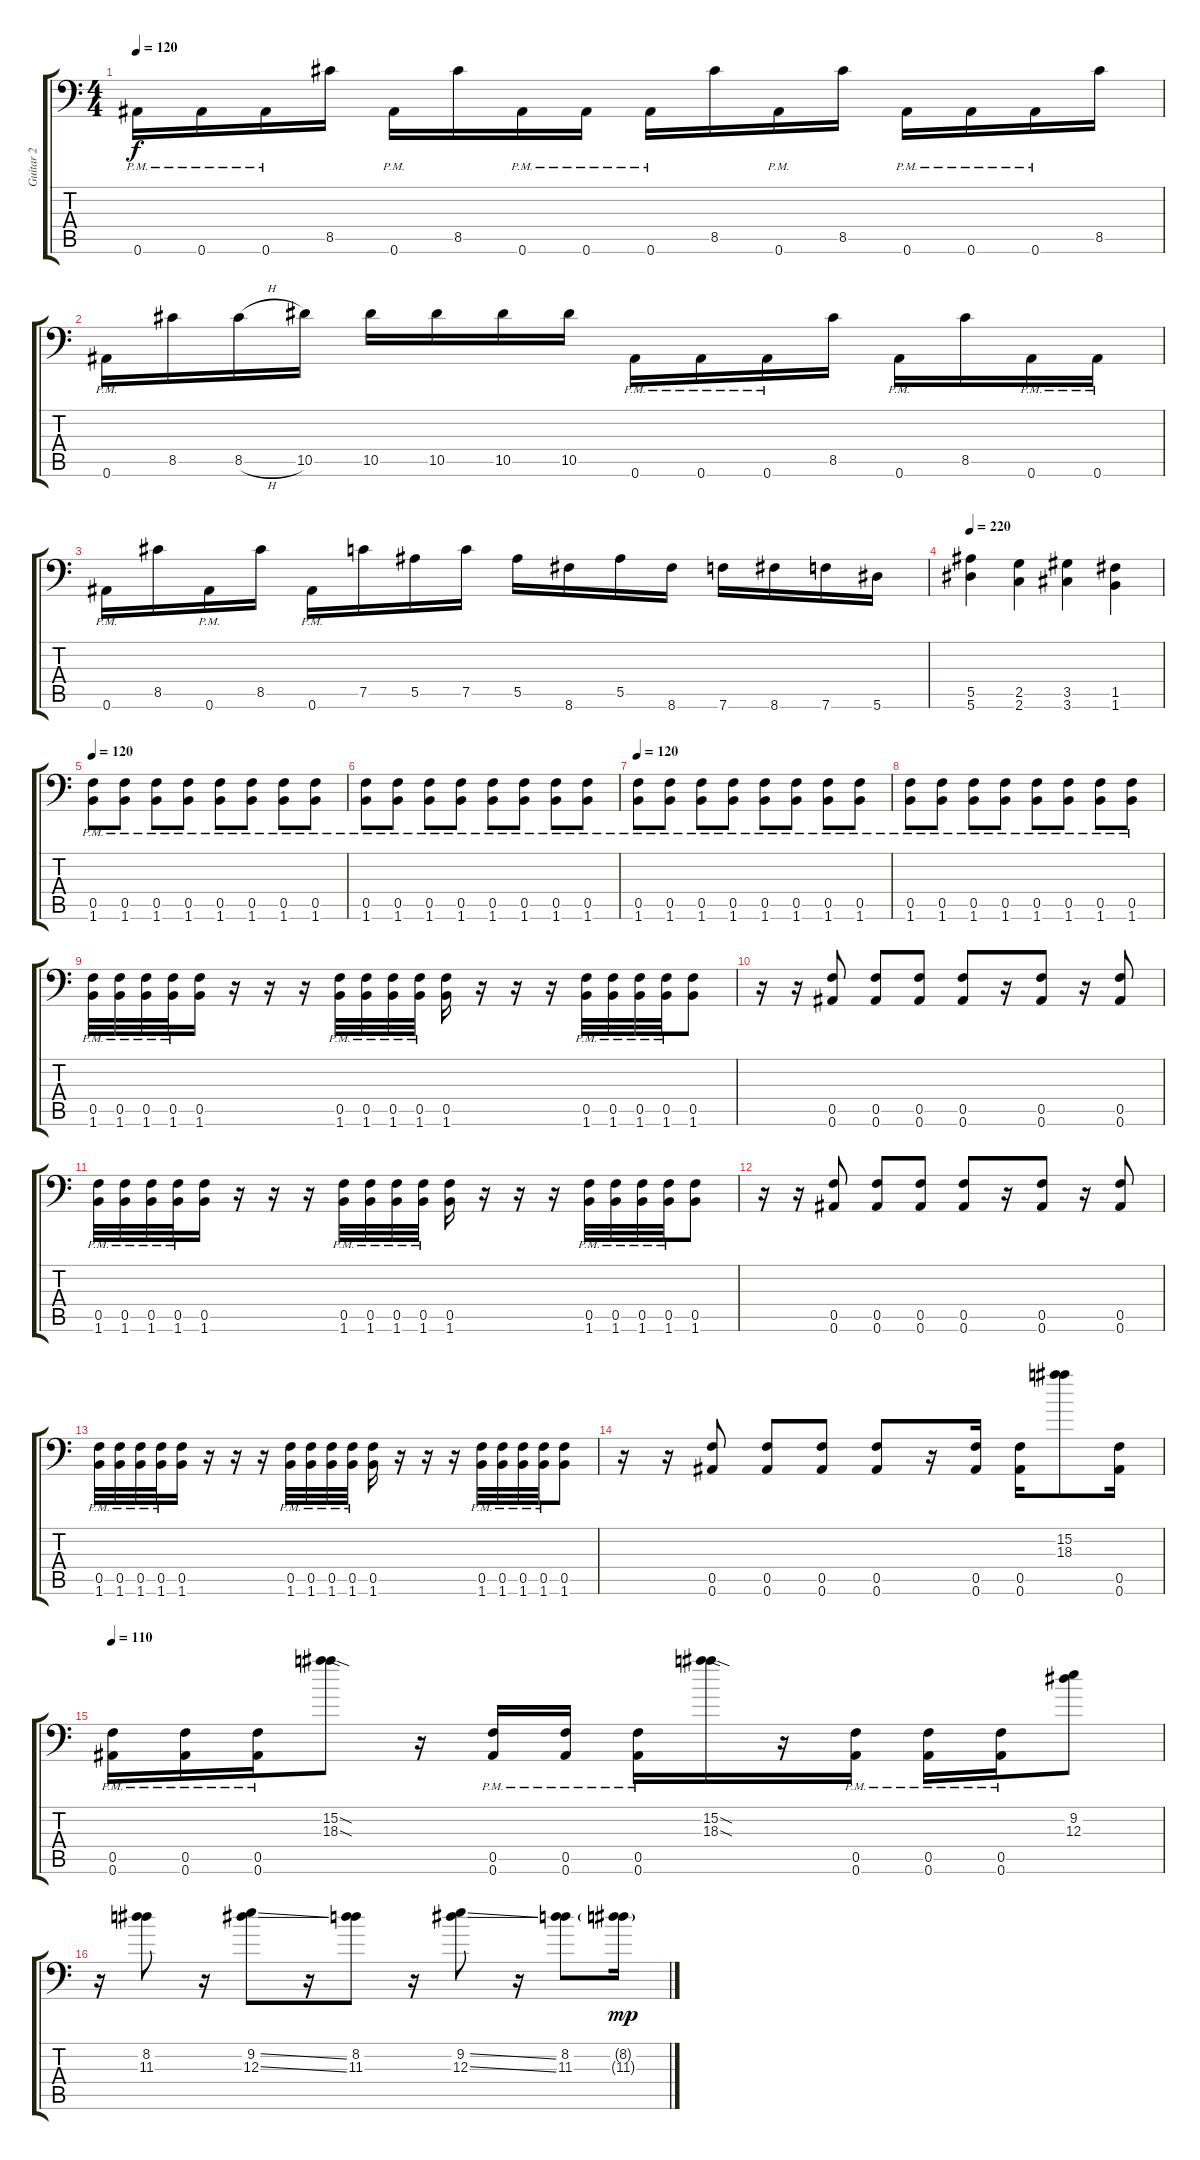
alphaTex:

\track ("Guitar 2" "Guitar 2") {instrument distortionguitar}
\staff {score tabs}
\tuning (C4 G3 Eb3 Bb2 F2 Bb1) {hide}
\ts (4 4)
\tempo 120
\clef f4
\ks c
0.6{pm}.16{dy f} 0.6{pm}.16 0.6{pm}.16 8.5.16 0.6{pm}.16 8.5.16 0.6{pm}.16 0.6{pm}.16 0.6{pm}.16 8.5.16 0.6{pm}.16 8.5.16 0.6{pm}.16 0.6{pm}.16 0.6{pm}.16 8.5.16 |
0.6{pm}.16 8.5.16 8.5{h}.16 10.5.16 10.5.16 10.5.16 10.5.16 10.5.16 0.6{pm}.16 0.6{pm}.16 0.6{pm}.16 8.5.16 0.6{pm}.16 8.5.16 0.6{pm}.16 0.6{pm}.16 |
0.6{pm}.16 8.5.16 0.6{pm}.16 8.5.16 0.6{pm}.16 7.5.16 5.5.16 7.5.16 5.5.16 8.6.16 5.5.16 8.6.16 7.6.16 8.6.16 7.6.16 5.6.16 |
\tempo 220
(5.5 5.6).4 (2.5 2.6).4 (3.5 3.6).4 (1.5 1.6).4 |
\tempo 120
(0.5{pm} 1.6{pm}).8 (0.5{pm} 1.6{pm}).8 (0.5{pm} 1.6{pm}).8 (0.5{pm} 1.6{pm}).8 (0.5{pm} 1.6{pm}).8 (0.5{pm} 1.6{pm}).8 (0.5{pm} 1.6{pm}).8 (0.5{pm} 1.6{pm}).8 |
(0.5{pm} 1.6{pm}).8 (0.5{pm} 1.6{pm}).8 (0.5{pm} 1.6{pm}).8 (0.5{pm} 1.6{pm}).8 (0.5{pm} 1.6{pm}).8 (0.5{pm} 1.6{pm}).8 (0.5{pm} 1.6{pm}).8 (0.5{pm} 1.6{pm}).8 |
\tempo 120
(0.5{pm} 1.6{pm}).8 (0.5{pm} 1.6{pm}).8 (0.5{pm} 1.6{pm}).8 (0.5{pm} 1.6{pm}).8 (0.5{pm} 1.6{pm}).8 (0.5{pm} 1.6{pm}).8 (0.5{pm} 1.6{pm}).8 (0.5{pm} 1.6{pm}).8 |
(0.5{pm} 1.6{pm}).8 (0.5{pm} 1.6{pm}).8 (0.5{pm} 1.6{pm}).8 (0.5{pm} 1.6{pm}).8 (0.5{pm} 1.6{pm}).8 (0.5{pm} 1.6{pm}).8 (0.5{pm} 1.6{pm}).8 (0.5{pm} 1.6{pm}).8 |
(0.5{pm} 1.6{pm}).32 (0.5{pm} 1.6{pm}).32 (0.5{pm} 1.6{pm}).32 (0.5{pm} 1.6{pm}).32 (0.5 1.6).16 r.16 r.16 r.16 (0.5{pm} 1.6{pm}).32 (0.5{pm} 1.6{pm}).32 (0.5{pm} 1.6{pm}).32 (0.5{pm} 1.6{pm}).32 (0.5 1.6).16 r.16 r.16 r.16 (0.5{pm} 1.6{pm}).32 (0.5{pm} 1.6{pm}).32 (0.5{pm} 1.6{pm}).32 (0.5{pm} 1.6{pm}).32 (0.5 1.6).8 |
r.16 r.16 (0.5 0.6).8 (0.5 0.6).8 (0.5 0.6).8 (0.5 0.6).8 r.16 (0.5 0.6).8 r.16 (0.5 0.6).8 |
(0.5{pm} 1.6{pm}).32 (0.5{pm} 1.6{pm}).32 (0.5{pm} 1.6{pm}).32 (0.5{pm} 1.6{pm}).32 (0.5 1.6).16 r.16 r.16 r.16 (0.5{pm} 1.6{pm}).32 (0.5{pm} 1.6{pm}).32 (0.5{pm} 1.6{pm}).32 (0.5{pm} 1.6{pm}).32 (0.5 1.6).16 r.16 r.16 r.16 (0.5{pm} 1.6{pm}).32 (0.5{pm} 1.6{pm}).32 (0.5{pm} 1.6{pm}).32 (0.5{pm} 1.6{pm}).32 (0.5 1.6).8 |
r.16 r.16 (0.5 0.6).8 (0.5 0.6).8 (0.5 0.6).8 (0.5 0.6).8 r.16 (0.5 0.6).8 r.16 (0.5 0.6).8 |
(0.5{pm} 1.6{pm}).32 (0.5{pm} 1.6{pm}).32 (0.5{pm} 1.6{pm}).32 (0.5{pm} 1.6{pm}).32 (0.5 1.6).16 r.16 r.16 r.16 (0.5{pm} 1.6{pm}).32 (0.5{pm} 1.6{pm}).32 (0.5{pm} 1.6{pm}).32 (0.5{pm} 1.6{pm}).32 (0.5 1.6).16 r.16 r.16 r.16 (0.5{pm} 1.6{pm}).32 (0.5{pm} 1.6{pm}).32 (0.5{pm} 1.6{pm}).32 (0.5{pm} 1.6{pm}).32 (0.5 1.6).8 |
r.16 r.16 (0.5 0.6).8 (0.5 0.6).8 (0.5 0.6).8 (0.5 0.6).8 r.16 (0.5 0.6).16 (0.5 0.6).16 (15.2 18.3).8 (0.5 0.6).16 |
\tempo 110
(0.5{pm} 0.6{pm}).16 (0.5{pm} 0.6{pm}).16 (0.5{pm} 0.6{pm}).16 (15.2{sod} 18.3{sod}).8 r.16 (0.5{pm} 0.6{pm}).16 (0.5{pm} 0.6{pm}).16 (0.5{pm} 0.6{pm}).16 (15.2{sod} 18.3{sod}).16 r.16 (0.5{pm} 0.6{pm}).16 (0.5{pm} 0.6{pm}).16 (0.5{pm} 0.6{pm}).16 (9.2 12.3).8 |
r.16 (8.2 11.3).8 r.16 (9.2{ss} 12.3{ss}).8 r.16 (8.2 11.3).8 r.16 (9.2{ss} 12.3{ss}).8 r.16 (8.2 11.3).8 (8.2{g} 11.3{g}).16{dy mp}
